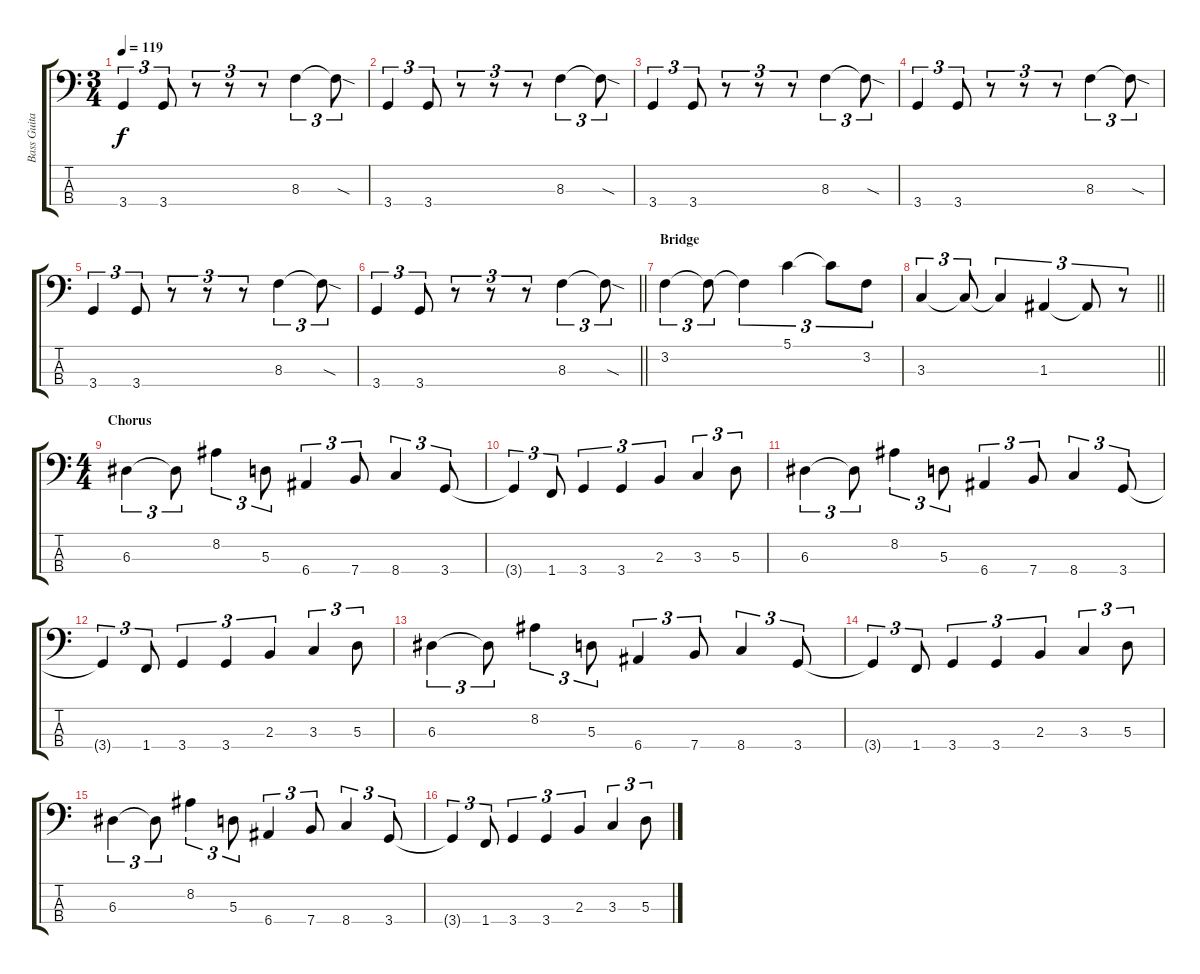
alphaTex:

\track ("Bass Guitar" "Bass Guita") {instrument electricbassfinger}
\staff {score tabs}
\tuning (G2 D2 A1 E1) {hide}
\ts (3 4)
\tempo 119
\clef f4
\ks c
3.4.4{tu (3 2) dy f} 3.4.8{tu (3 2)} r.8{tu (3 2)} r.8{tu (3 2)} r.8{tu (3 2)} 8.3.4{tu (3 2)} 8.3{sod t}.8{tu (3 2)} |
3.4.4{tu (3 2)} 3.4.8{tu (3 2)} r.8{tu (3 2)} r.8{tu (3 2)} r.8{tu (3 2)} 8.3.4{tu (3 2)} 8.3{sod t}.8{tu (3 2)} |
3.4.4{tu (3 2)} 3.4.8{tu (3 2)} r.8{tu (3 2)} r.8{tu (3 2)} r.8{tu (3 2)} 8.3.4{tu (3 2)} 8.3{sod t}.8{tu (3 2)} |
3.4.4{tu (3 2)} 3.4.8{tu (3 2)} r.8{tu (3 2)} r.8{tu (3 2)} r.8{tu (3 2)} 8.3.4{tu (3 2)} 8.3{sod t}.8{tu (3 2)} |
3.4.4{tu (3 2)} 3.4.8{tu (3 2)} r.8{tu (3 2)} r.8{tu (3 2)} r.8{tu (3 2)} 8.3.4{tu (3 2)} 8.3{sod t}.8{tu (3 2)} |
\barLineRight lightlight
3.4.4{tu (3 2)} 3.4.8{tu (3 2)} r.8{tu (3 2)} r.8{tu (3 2)} r.8{tu (3 2)} 8.3.4{tu (3 2)} 8.3{sod t}.8{tu (3 2)} |
\section ("" "Bridge")
3.2.4{tu (3 2)} 3.2{t}.8{tu (3 2)} 3.2{t}.4{tu (3 2)} 5.1.4{tu (3 2)} 5.1{t}.8{tu (3 2)} 3.2.8{tu (3 2)} |
\barLineRight lightlight
3.3.4{tu (3 2)} 3.3{t}.8{tu (3 2)} 3.3{t}.4{tu (3 2)} 1.3.4{tu (3 2)} 1.3{t}.8{tu (3 2)} r.8{tu (3 2)} |
\ts (4 4)
\section ("" "Chorus")
6.3.4{tu (3 2)} 6.3{t}.8{tu (3 2)} 8.2.4{tu (3 2)} 5.3.8{tu (3 2)} 6.4.4{tu (3 2)} 7.4.8{tu (3 2)} 8.4.4{tu (3 2)} 3.4.8{tu (3 2)} |
3.4{t}.4{tu (3 2)} 1.4.8{tu (3 2)} 3.4.4{tu (3 2)} 3.4.4{tu (3 2)} 2.3.4{tu (3 2)} 3.3.4{tu (3 2)} 5.3.8{tu (3 2)} |
6.3.4{tu (3 2)} 6.3{t}.8{tu (3 2)} 8.2.4{tu (3 2)} 5.3.8{tu (3 2)} 6.4.4{tu (3 2)} 7.4.8{tu (3 2)} 8.4.4{tu (3 2)} 3.4.8{tu (3 2)} |
3.4{t}.4{tu (3 2)} 1.4.8{tu (3 2)} 3.4.4{tu (3 2)} 3.4.4{tu (3 2)} 2.3.4{tu (3 2)} 3.3.4{tu (3 2)} 5.3.8{tu (3 2)} |
6.3.4{tu (3 2)} 6.3{t}.8{tu (3 2)} 8.2.4{tu (3 2)} 5.3.8{tu (3 2)} 6.4.4{tu (3 2)} 7.4.8{tu (3 2)} 8.4.4{tu (3 2)} 3.4.8{tu (3 2)} |
3.4{t}.4{tu (3 2)} 1.4.8{tu (3 2)} 3.4.4{tu (3 2)} 3.4.4{tu (3 2)} 2.3.4{tu (3 2)} 3.3.4{tu (3 2)} 5.3.8{tu (3 2)} |
6.3.4{tu (3 2)} 6.3{t}.8{tu (3 2)} 8.2.4{tu (3 2)} 5.3.8{tu (3 2)} 6.4.4{tu (3 2)} 7.4.8{tu (3 2)} 8.4.4{tu (3 2)} 3.4.8{tu (3 2)} |
3.4{t}.4{tu (3 2)} 1.4.8{tu (3 2)} 3.4.4{tu (3 2)} 3.4.4{tu (3 2)} 2.3.4{tu (3 2)} 3.3.4{tu (3 2)} 5.3.8{tu (3 2)}
